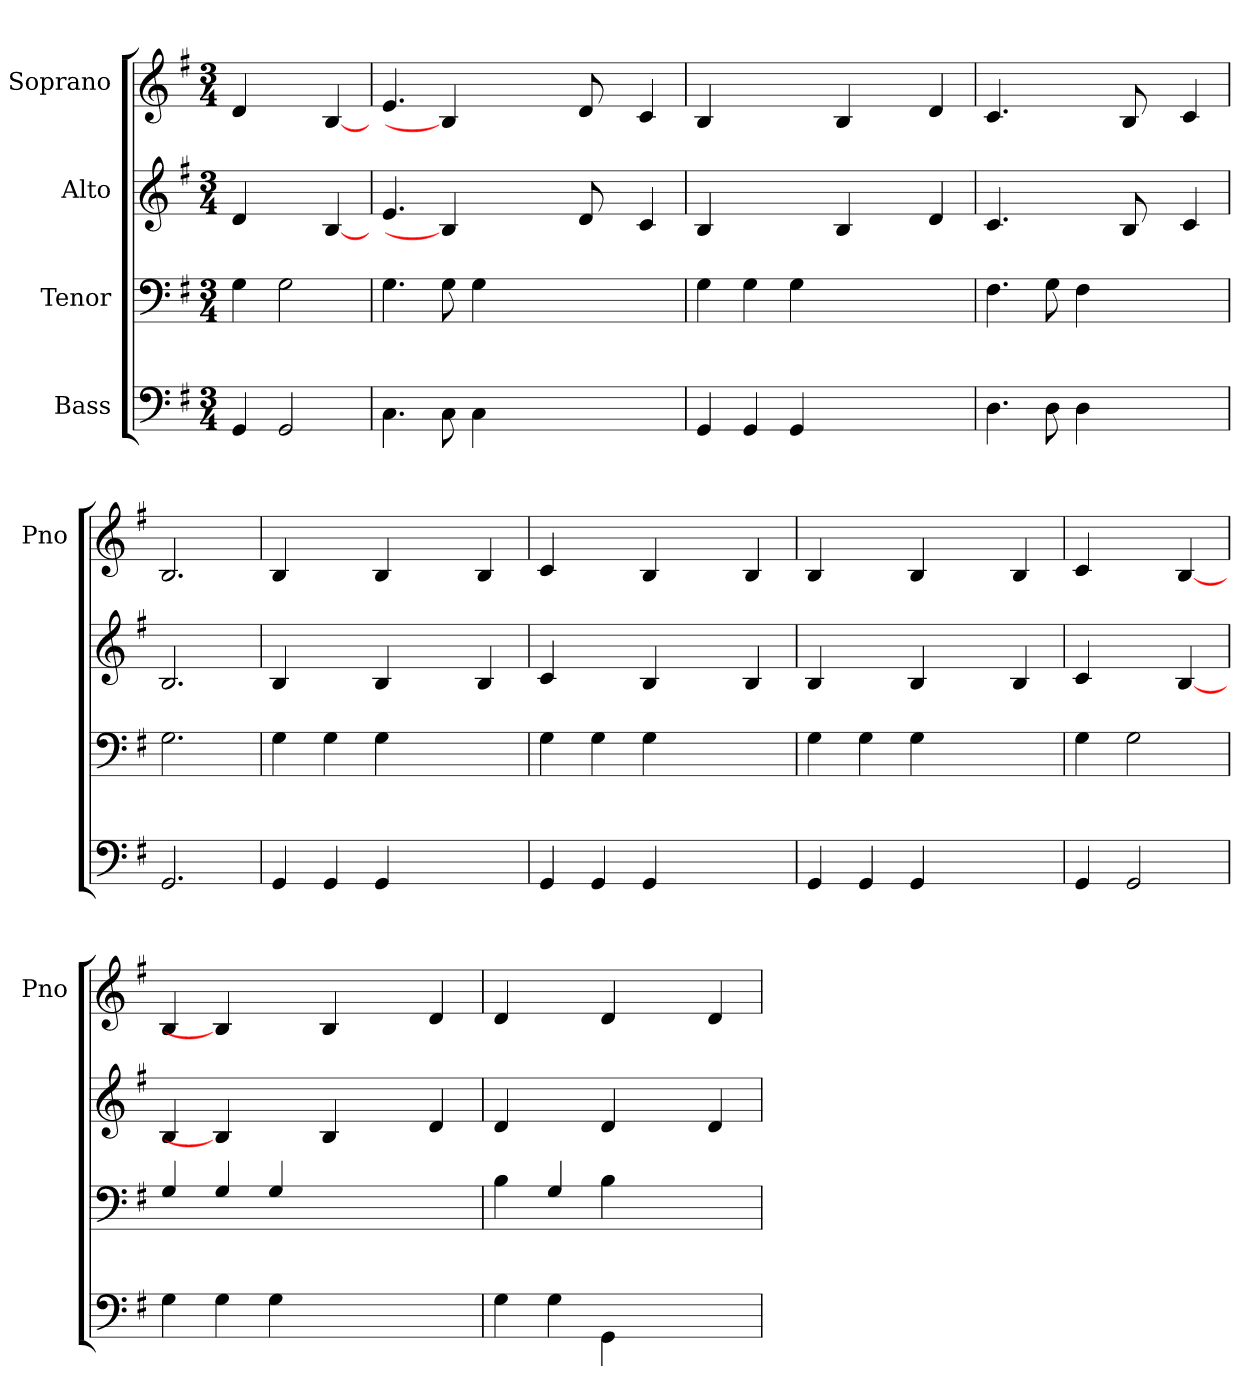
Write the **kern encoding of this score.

**kern	**kern	**kern	**kern
*part4	*part3	*part2	*part1
*staff4	*staff3	*staff2	*staff1
*I"Bass	*I"Tenor	*I"Alto	*I"Soprano
*	*	*	*I'Pno
*clefF4	*clefF4	*clefG2	*clefG2
*k[f#]	*k[f#]	*k[f#]	*k[f#]
*G:	*G:	*G:	*G:
*M3/4	*M3/4	*M3/4	*M3/4
=	=	=	=
4GG/	4G\	4d/	4d/
2GG/	2G\	4ryy	4ryy
.	.	[4B/	[4B/
=	=	=	=
4.C\	4.G\	4.e/	4.e/
8C\	8G\	4B/]	4B/]
4C\	4G\	.	.
.	.	8ryy	8ryy
2.ryy	2.ryy	4ryy	4ryy
.	.	8d/	8d/
.	.	8ryy	8ryy
.	.	4c/	4c/
=	=	=	=
4GG/	4G\	4B/	4B/
4GG/	4G\	4ryy	4ryy
4GG/	4G\	4ryy	4ryy
2.ryy	2.ryy	4B/	4B/
.	.	4ryy	4ryy
.	.	4d/	4d/
=	=	=	=
4.D\	4.F#\	4.c/	4.c/
8D\	8G\	4.ryy	4.ryy
4D\	4F#\	.	.
2ryy	2ryy	8B/	8B/
.	.	8ryy	8ryy
.	.	4c/	4c/
=	=	=	=
2.GG/	2.G\	2.B/	2.B/
=	=	=	=
4GG/	4G\	4B/	4B/
4GG/	4G\	4ryy	4ryy
4GG/	4G\	4B/	4B/
2ryy	2ryy	4ryy	4ryy
.	.	4B/	4B/
=	=	=	=
4GG/	4G\	4c/	4c/
4GG/	4G\	4ryy	4ryy
4GG/	4G\	4B/	4B/
2ryy	2ryy	4ryy	4ryy
.	.	4B/	4B/
=	=	=	=
4GG/	4G\	4B/	4B/
4GG/	4G\	4ryy	4ryy
4GG/	4G\	4B/	4B/
2ryy	2ryy	4ryy	4ryy
.	.	4B/	4B/
=	=	=	=
4GG/	4G\	4c/	4c/
2GG/	2G\	4ryy	4ryy
.	.	[4B/	[4B/
=	=	=	=
4G\	4G/	4B/	4B/
4G\	4G/	4B/]	4B/]
4G\	4G/	4ryy	4ryy
2.ryy	2.ryy	4B/	4B/
.	.	4ryy	4ryy
.	.	4d/	4d/
=	=	=	=
4G\	4B\	4d/	4d/
4G\	4G/	4ryy	4ryy
4GG\	4B\	4d/	4d/
2ryy	2ryy	4ryy	4ryy
.	.	4d/	4d/
=	=	=	=
*-	*-	*-	*-
